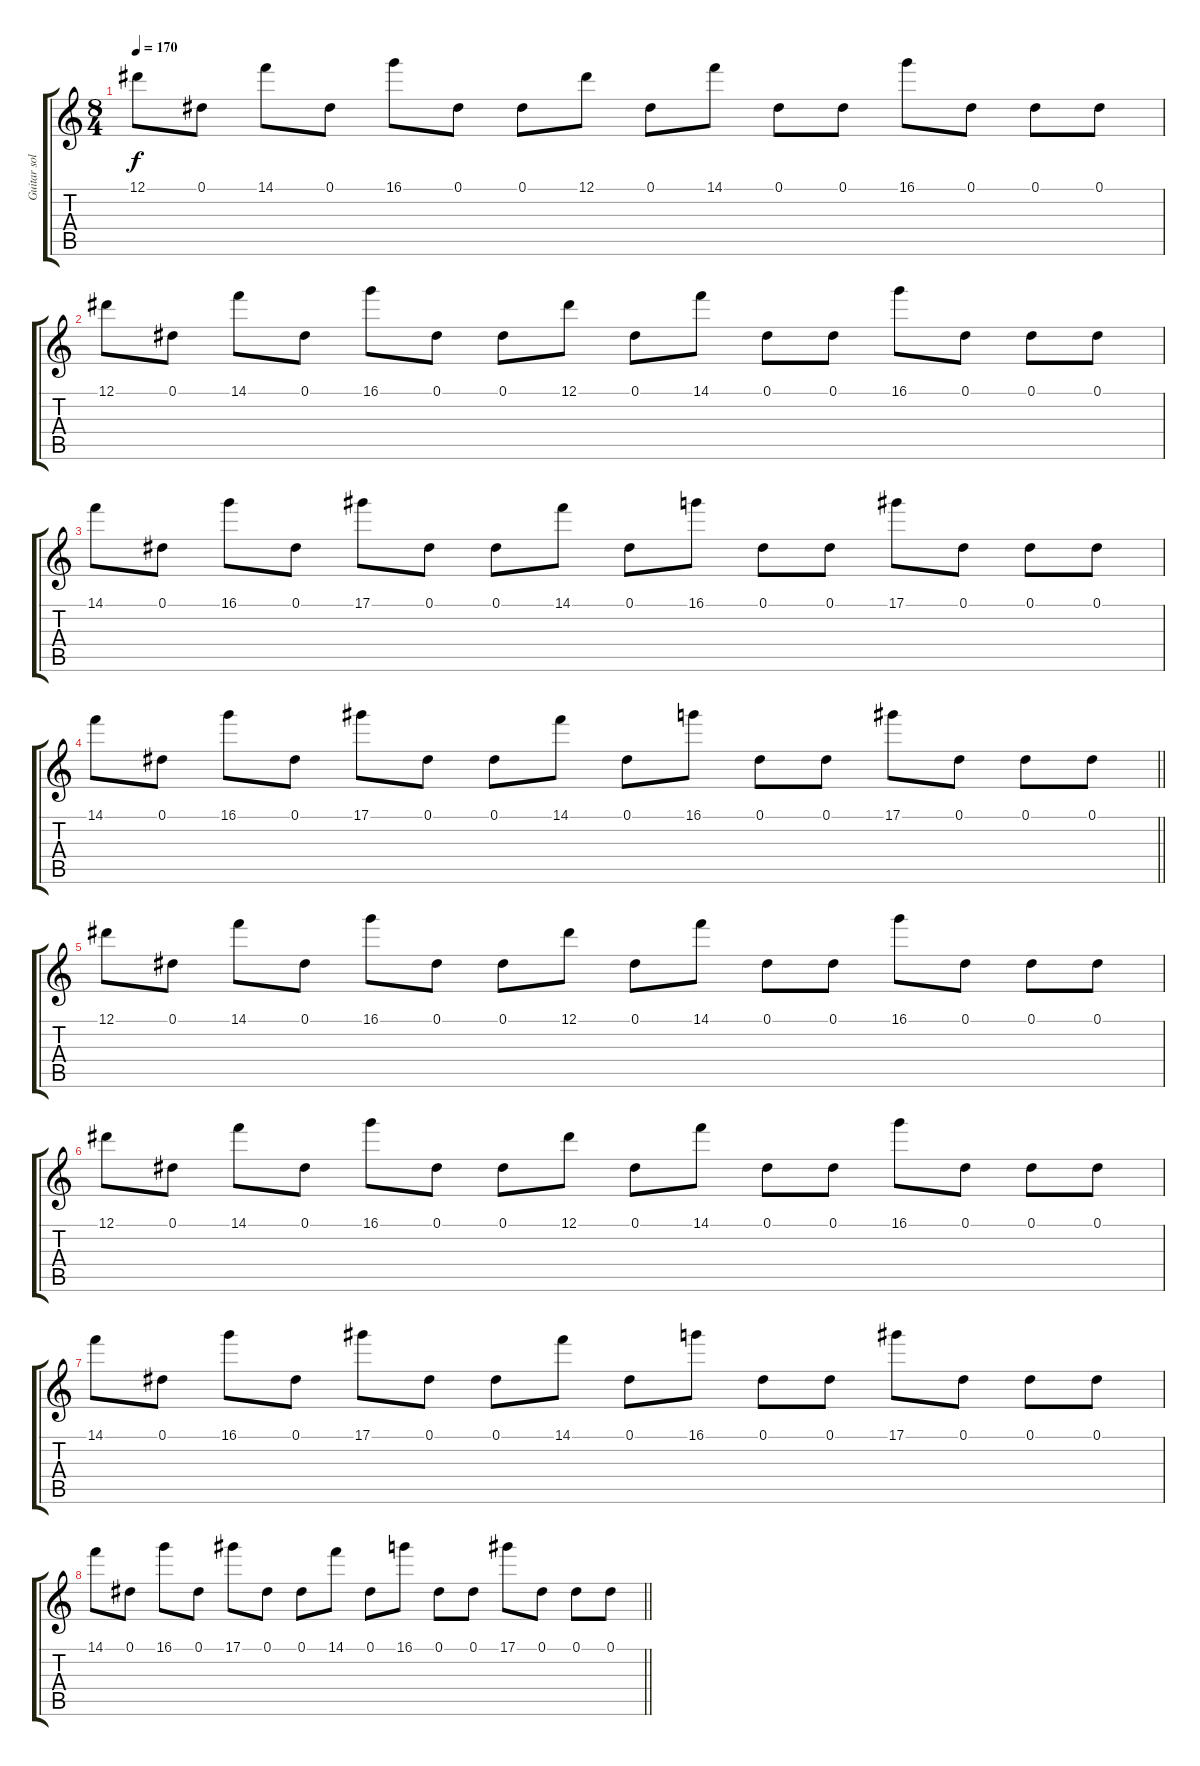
\track ("Guitar solo" "Guitar sol") {instrument distortionguitar}
\staff {score tabs}
\tuning (Eb4 Bb3 Gb3 Db3 Ab2 Eb2) {hide}
\ts (8 4)
\tempo 170
\clef g2
\ks c
12.1.8{dy f} 0.1.8 14.1.8 0.1.8 16.1.8 0.1.8 0.1.8 12.1.8 0.1.8 14.1.8 0.1.8 0.1.8 16.1.8 0.1.8 0.1.8 0.1.8 |
12.1.8 0.1.8 14.1.8 0.1.8 16.1.8 0.1.8 0.1.8 12.1.8 0.1.8 14.1.8 0.1.8 0.1.8 16.1.8 0.1.8 0.1.8 0.1.8 |
14.1.8 0.1.8 16.1.8 0.1.8 17.1.8 0.1.8 0.1.8 14.1.8 0.1.8 16.1.8 0.1.8 0.1.8 17.1.8 0.1.8 0.1.8 0.1.8 |
\barLineRight lightlight
14.1.8 0.1.8 16.1.8 0.1.8 17.1.8 0.1.8 0.1.8 14.1.8 0.1.8 16.1.8 0.1.8 0.1.8 17.1.8 0.1.8 0.1.8 0.1.8 |
12.1.8 0.1.8 14.1.8 0.1.8 16.1.8 0.1.8 0.1.8 12.1.8 0.1.8 14.1.8 0.1.8 0.1.8 16.1.8 0.1.8 0.1.8 0.1.8 |
12.1.8 0.1.8 14.1.8 0.1.8 16.1.8 0.1.8 0.1.8 12.1.8 0.1.8 14.1.8 0.1.8 0.1.8 16.1.8 0.1.8 0.1.8 0.1.8 |
14.1.8 0.1.8 16.1.8 0.1.8 17.1.8 0.1.8 0.1.8 14.1.8 0.1.8 16.1.8 0.1.8 0.1.8 17.1.8 0.1.8 0.1.8 0.1.8 |
\barLineRight lightlight
14.1.8 0.1.8 16.1.8 0.1.8 17.1.8 0.1.8 0.1.8 14.1.8 0.1.8 16.1.8 0.1.8 0.1.8 17.1.8 0.1.8 0.1.8 0.1.8
